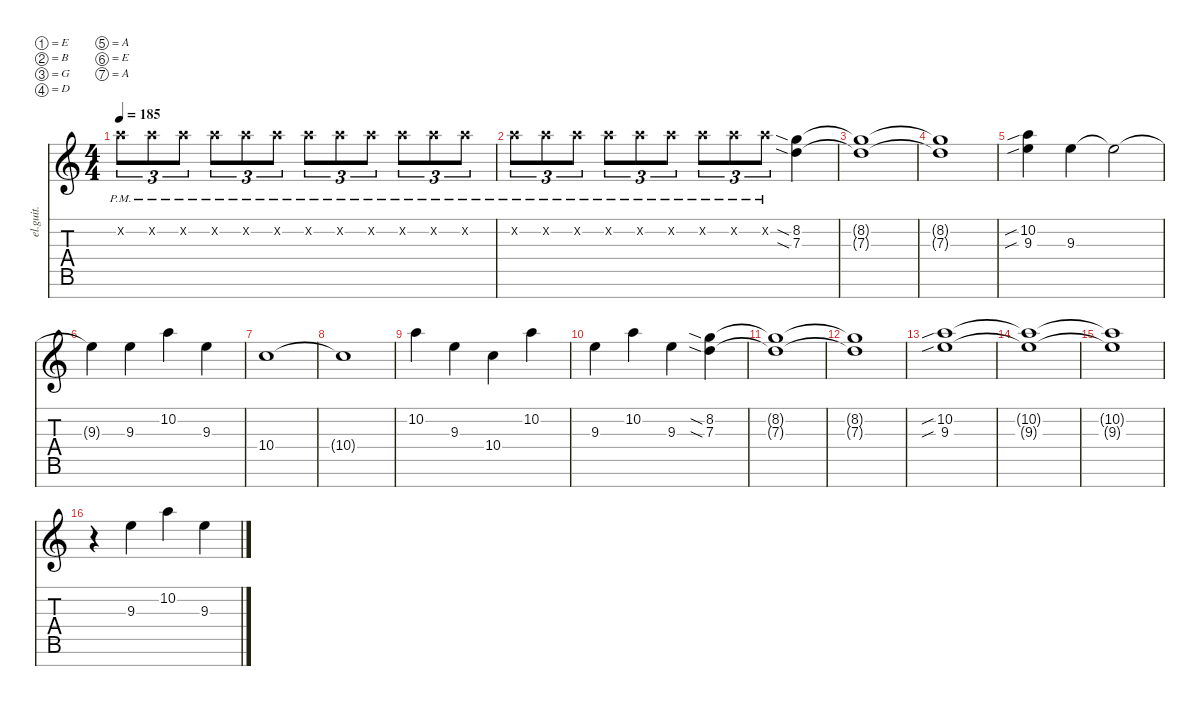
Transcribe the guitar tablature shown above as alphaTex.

\defaultSystemsLayout 4
\hideDynamics
\bracketExtendMode nobrackets
\track ("Clean Guitar - Zoli" "el.guit.") {instrument electricguitarclean}
\staff {score tabs}
\tuning (E4 B3 G3 D3 A2 E2 A1)
\ts (4 4)
\tempo 185
\clef g2
\ks c
10.2{pm x}.8{tu (3 2) dy p beam Down} 10.2{pm x}.8{tu (3 2) beam Down} 10.2{pm x}.8{tu (3 2) beam Down} 10.2{pm x}.8{tu (3 2) beam Down} 10.2{pm x}.8{tu (3 2) beam Down} 10.2{pm x}.8{tu (3 2) beam Down} 10.2{pm x}.8{tu (3 2) beam Down} 10.2{pm x}.8{tu (3 2) beam Down} 10.2{pm x}.8{tu (3 2) beam Down} 10.2{pm x}.8{tu (3 2) beam Down} 10.2{pm x}.8{tu (3 2) beam Down} 10.2{pm x}.8{tu (3 2) beam Down} |
10.2{pm x}.8{tu (3 2) beam Down} 10.2{pm x}.8{tu (3 2) beam Down} 10.2{pm x}.8{tu (3 2) beam Down} 10.2{pm x}.8{tu (3 2) beam Down} 10.2{pm x}.8{tu (3 2) beam Down} 10.2{pm x}.8{tu (3 2) beam Down} 10.2{pm x}.8{tu (3 2) beam Down} 10.2{pm x}.8{tu (3 2) beam Down} 10.2{pm x}.8{tu (3 2) beam Down} (8.2{sia} 7.3{sia}).4{dy fff beam Down} |
(8.2{t} 7.3{t}).1{dy mf beam Down} |
(8.2{t} 7.3{t}).1{beam Down} |
(10.2{sib} 9.3{sib}).4{beam Down} 9.3.4{beam Down} 9.3{t}.2{beam Down} |
9.3{t}.4{beam Down} 9.3.4{beam Down} 10.2.4{beam Down} 9.3.4{beam Down} |
10.4.1{beam Down} |
10.4{t}.1{beam Down} |
10.2.4{beam Down} 9.3.4{beam Down} 10.4.4{beam Down} 10.2.4{beam Down} |
9.3.4{beam Down} 10.2.4{beam Down} 9.3.4{beam Down} (8.2{sia} 7.3{sia}).4{beam Down} |
(8.2{t} 7.3{t}).1{beam Down} |
(8.2{t} 7.3{t}).1{beam Down} |
(10.2{sib} 9.3{sib}).1{beam Down} |
(10.2{t} 9.3{t}).1{beam Down} |
(10.2{t} 9.3{t}).1{beam Down} |
r.4{beam Down} 9.3.4{beam Down} 10.2.4{beam Down} 9.3.4{beam Down}
